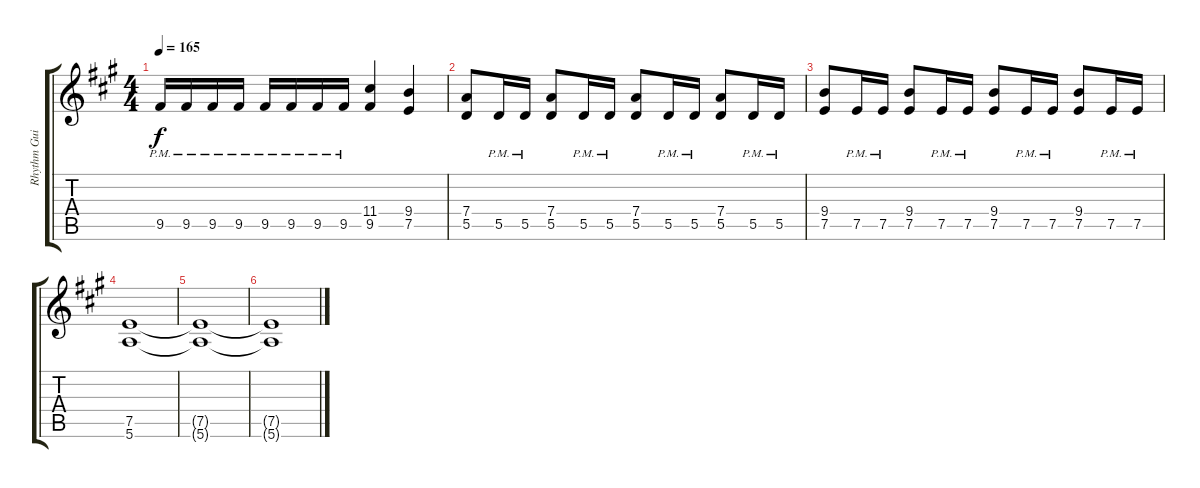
\track ("Rhythm Guitar 1: Juha-Pekka Alanen" "Rhythm Gui") {instrument distortionguitar}
\staff {score tabs}
\tuning (E4 B3 G3 D3 A2 E2) {hide}
\ts (4 4)
\tempo 165
\clef g2
\ks f#minor
9.5{pm}.16{dy f} 9.5{pm}.16 9.5{pm}.16 9.5{pm}.16 9.5{pm}.16 9.5{pm}.16 9.5{pm}.16 9.5{pm}.16 (11.4 9.5).4 (9.4 7.5).4 |
(7.4 5.5).8 5.5{pm}.16 5.5{pm}.16 (7.4 5.5).8 5.5{pm}.16 5.5{pm}.16 (7.4 5.5).8 5.5{pm}.16 5.5{pm}.16 (7.4 5.5).8 5.5{pm}.16 5.5{pm}.16 |
(9.4 7.5).8 7.5{pm}.16 7.5{pm}.16 (9.4 7.5).8 7.5{pm}.16 7.5{pm}.16 (9.4 7.5).8 7.5{pm}.16 7.5{pm}.16 (9.4 7.5).8 7.5{pm}.16 7.5{pm}.16 |
(7.5 5.6).1 |
(7.5{t} 5.6{t}).1 |
(7.5{t} 5.6{t}).1
